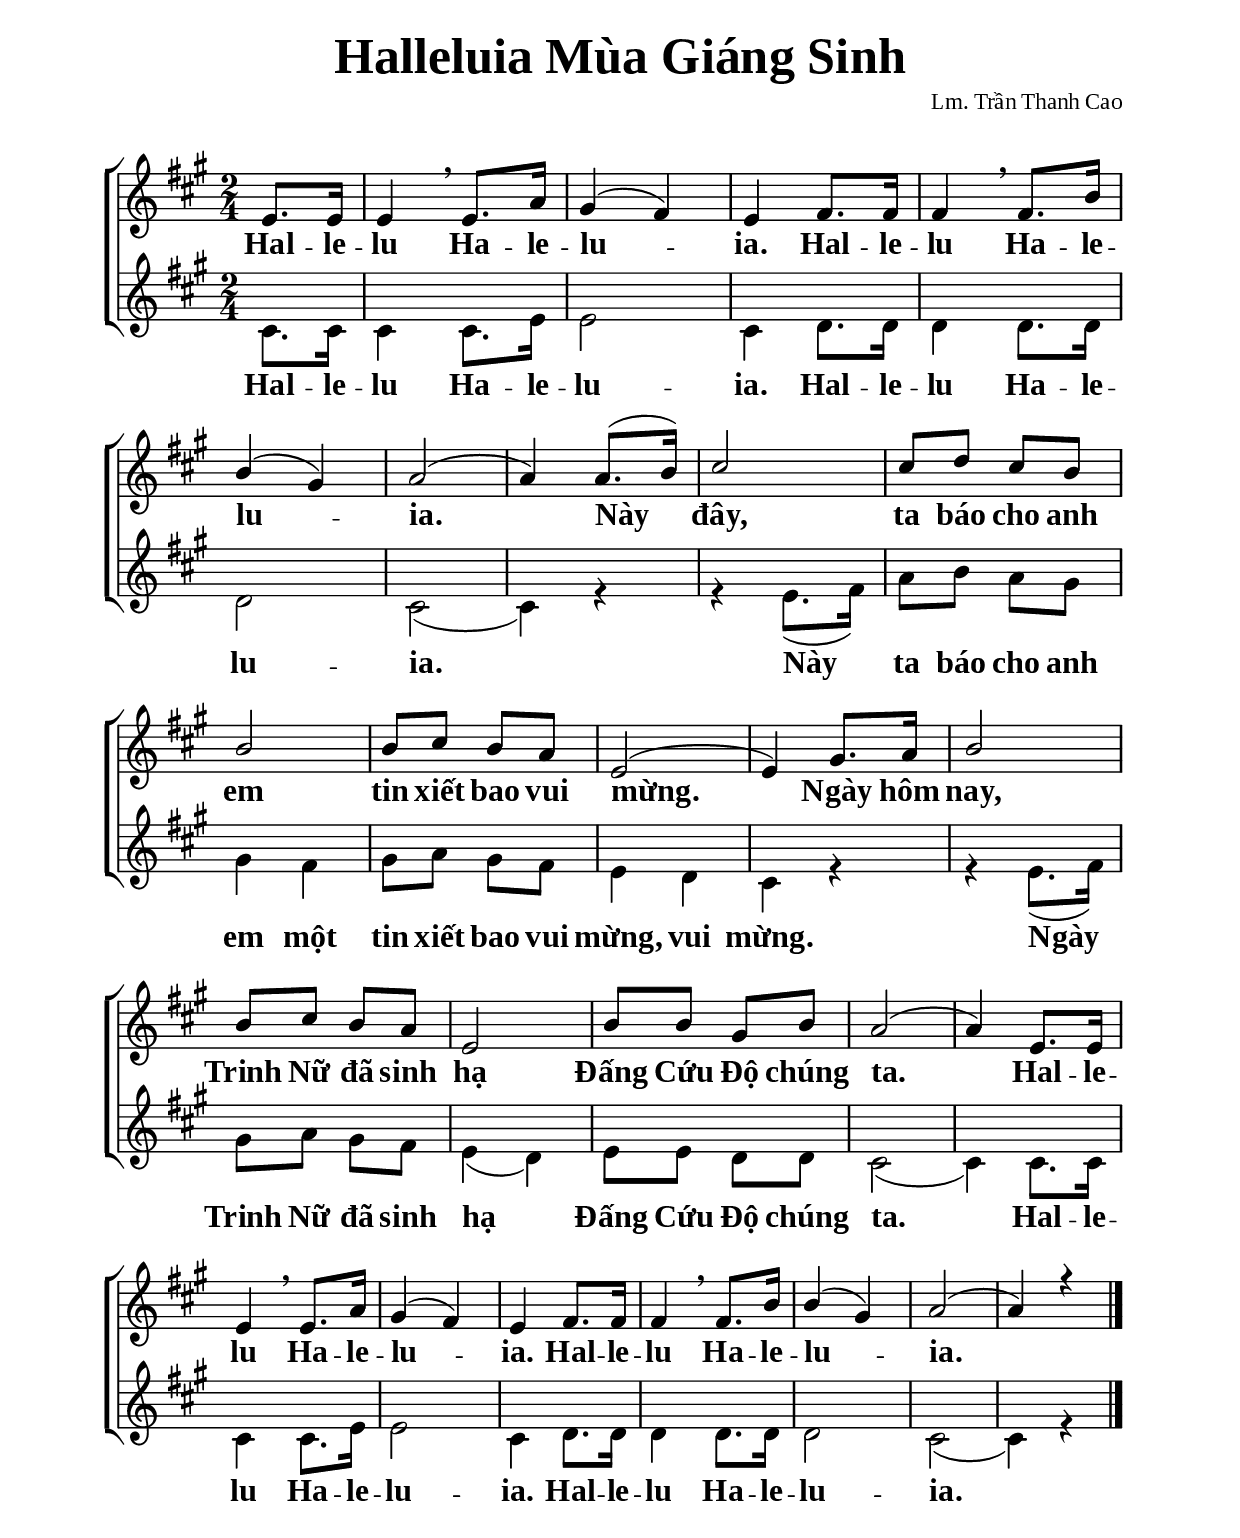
% Cài đặt chung
\version "2.20.0"
\include "english.ly"

\header {
  title = \markup { \fontsize #3 "Halleluia Mùa Giáng Sinh" }
  poet = " "
  composer = "Lm. Trần Thanh Cao"
  arranger = " "
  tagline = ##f
}

\paper {
  #(set-paper-size "a4")
  top-margin = 15\mm
  bottom-margin = 15\mm
  left-margin = 20\mm
  right-margin = 20\mm
  indent = #0
  #(define fonts
    (make-pango-font-tree
      "Liberation Serif"
      "Liberation Serif"
      "Liberation Serif"
      (/ 20 20)))
  page-count = #1
  system-system-spacing.basic-distance = #17
}

% Nhạc điệp khúc
nhacDiepKhucSop= \relative c' {
  \partial 4 e8. e16 |
  e4 \breathe e8. a16 |
  gs4 (fs) |
  e fs8. fs16 |
  fs4 \breathe fs8. b16 |
  b4 (gs) |
  a2 ( |
  a4) a8. (b16) |
  cs2 |
  cs8 d cs b |
  b2 |
  b8 cs b a |
  e2 ( |
  e4) gs8. a16 |
  b2 |
  b8 cs b a |
  e2 |
  b'8 b gs b |
  a2 ( |
  a4) e8. e16 |
  e4 \breathe e8. a16 |
  gs4 (fs) |
  e fs8. fs16 |
  fs4 \breathe fs8. b16 |
  b4 (gs) |
  a2 ( |
  a4) r \bar "|."
}

nhacDiepKhucBas = \relative c' {
  cs8. cs16 |
  cs4 cs8. e16 |
  e2 |
  cs4 d8. d16 |
  d4 d8. d16 |
  d2 |
  cs2 ( |
  cs4) r |
  r e8. (fs16) |
  a8 b a gs |
  gs4 fs |
  gs8 a gs fs |
  e4 d |
  cs r |
  r e8. (fs16) |
  gs8 a gs fs |
  e4 (d) |
  e8 e d d |
  cs2 ( |
  cs4) cs8. cs16 |
  cs4 cs8. e16 |
  e2 |
  cs4 d8. d16 |
  d4 d8. d16 |
  d2 |
  cs2 ( |
  cs4) r
}

% Lời điệp khúc
loiDiepKhucSop = \lyricmode {
  Hal -- le -- lu Ha -- le -- lu -- ia.
  Hal -- le -- lu Ha -- le -- lu -- ia.
  Này đây, ta báo cho anh em tin xiết bao vui mừng.
  Ngày hôm nay, Trinh Nữ đã sinh hạ Đấng Cứu Độ chúng ta.
  Hal -- le -- lu Ha -- le -- lu -- ia.
  Hal -- le -- lu Ha -- le -- lu -- ia.
}

loiDiepKhucBas = \lyricmode {
  Hal -- le -- lu Ha -- le -- lu -- ia.
  Hal -- le -- lu Ha -- le -- lu -- ia.
  Này ta báo cho anh em một tin xiết bao vui mừng, vui mừng.
  Ngày Trinh Nữ đã sinh hạ Đấng Cứu Độ chúng ta.
  Hal -- le -- lu Ha -- le -- lu -- ia.
  Hal -- le -- lu Ha -- le -- lu -- ia.
}


% Dàn trang
\score {
  \new ChoirStaff <<
    \new Staff \with {
        \consists "Merge_rests_engraver"
        \magnifyStaff #(magstep +1)
      }
      <<
      \new Voice = beSop {
        \voiceOne \key a \major \time 2/4 \nhacDiepKhucSop
      }
      \new Lyrics \lyricsto beSop \loiDiepKhucSop
    >>
    \new Staff \with {
        \consists "Merge_rests_engraver"
        \magnifyStaff #(magstep +1)
      }
      <<
      \new Voice = beBas {
        \voiceTwo \key a \major \time 2/4 \nhacDiepKhucBas
      }
      \new Lyrics \lyricsto beBas \loiDiepKhucBas
    >>
  >>
  \layout {
    \override Lyrics.LyricText.font-series = #'bold
    \override Lyrics.LyricText.font-size = #+3
    \override Lyrics.LyricSpace.minimum-distance = #0.5
    \override Score.BarNumber.break-visibility = ##(#f #f #f)
  }
}
